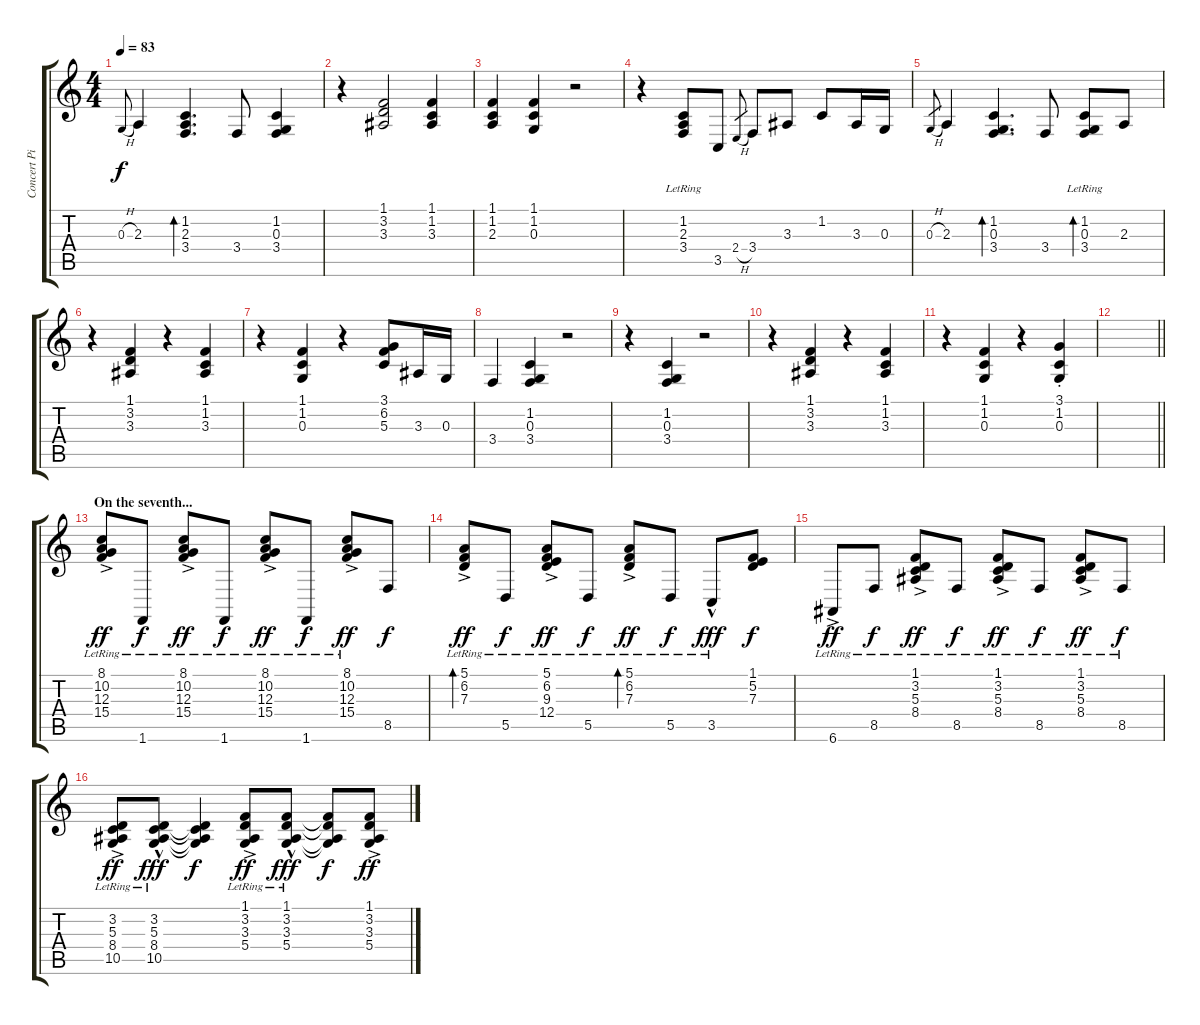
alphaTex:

\track ("Concert Piano L (Mick)" "Concert Pi") {instrument brightacousticpiano}
\staff {score tabs}
\tuning (E4 B3 G3 D3 A2 E2) {hide}
\ts (4 4)
\tempo 83
\clef g2
\ks c
0.3{h}.8{gr onbeat dy f} 2.3.4 (1.2 2.3 3.4).4{d bd 60} 3.4.8 (1.2 0.3 3.4).4 |
r.4 (1.1 3.2 3.3).2 (1.1 1.2 3.3).4 |
(1.1 1.2 2.3).4 (1.1 1.2 0.3).4 r.2 |
r.4 (1.2{lr} 2.3{lr} 3.4{lr}).8 3.5.8 2.4{h}.8{gr} 3.4.8 3.3.8 1.2.8 3.3.16 0.3.16 |
0.3{h}.8{gr} 2.3.4 (1.2 0.3 3.4).4{d bd 120} 3.4.8 (1.2{lr} 0.3{lr} 3.4{lr}).8{bd 60} 2.3.8 |
r.4 (1.1 3.2 3.3).4 r.4 (1.1 1.2 3.3).4 |
r.4 (1.1 1.2 0.3).4 r.4 (3.1 6.2 5.3).8 3.3.16 0.3.16 |
3.4.4 (1.2 0.3 3.4).4 r.2 |
r.4 (1.2 0.3 3.4).4 r.2 |
r.4 (1.1 3.2 3.3).4 r.4 (1.1 1.2 3.3).4 |
r.4 (1.1 1.2 0.3).4 r.4 (3.1{st} 1.2{st} 0.3{st}).4 |
\barLineRight lightlight
|
\section ("" "On the seventh...")
(8.1{ac lr} 10.2{ac lr} 12.3{ac lr} 15.4{ac lr}).8{dy ff} 1.6{lr}.8{dy f} (8.1{ac lr} 10.2{ac lr} 12.3{ac lr} 15.4{ac lr}).8{dy ff} 1.6{lr}.8{dy f} (8.1{ac lr} 10.2{ac lr} 12.3{ac lr} 15.4{ac lr}).8{dy ff} 1.6{lr}.8{dy f} (8.1{ac lr} 10.2{ac lr} 12.3{ac lr} 15.4{ac lr}).8{dy ff} 8.5.8{dy f} |
(5.1{ac lr} 6.2{ac lr} 7.3{ac lr}).8{bd 120 dy ff} 5.5{lr}.8{dy f} (5.1{ac lr} 6.2{ac lr} 9.3{ac lr} 12.4{ac lr}).8{dy ff} 5.5{lr}.8{dy f} (5.1{ac lr} 6.2{ac lr} 7.3{ac lr}).8{bd 30 dy ff} 5.5{lr}.8{dy f} 3.5{hac lr}.8{dy fff} (1.1 5.2 7.3).8{dy f} |
6.6{ac lr}.8{dy ff} 8.5{lr}.8{dy f} (1.1{ac lr} 3.2{ac lr} 5.3{ac lr} 8.4{ac lr}).8{dy ff} 8.5{lr}.8{dy f} (1.1{ac lr} 3.2{ac lr} 5.3{ac lr} 8.4{ac lr}).8{dy ff} 8.5{lr}.8{dy f} (1.1{ac lr} 3.2{ac lr} 5.3{ac lr} 8.4{ac lr}).8{dy ff} 8.5{lr}.8{dy f} |
(3.2{ac lr} 5.3{ac lr} 8.4{ac lr} 10.5{ac lr}).8{dy ff} (3.2{hac lr} 5.3{hac lr} 8.4{hac lr} 10.5{hac lr}).8{dy fff} (3.2{t} 5.3{t} 8.4{t} 10.5{t}).4{dy f} (1.1{ac lr} 3.2{ac lr} 3.3{ac lr} 5.4{ac lr}).8{dy ff} (1.1{hac lr} 3.2{hac lr} 3.3{hac lr} 5.4{hac lr}).8{dy fff} (1.1{t} 3.2{t} 3.3{t} 5.4{t}).8{dy f} (1.1{ac} 3.2{ac} 3.3{ac} 5.4{ac}).8{dy ff}
